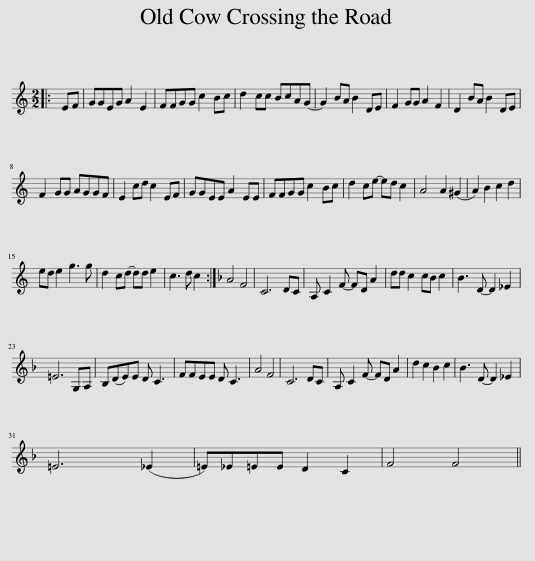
X:1
L:1/8
M:2/2
I:linebreak $
K:C
V:1 treble
V:1
|: EF | GGEG A2 E2 | FFGG c2 Bc | d2 cc BcAG- | G2 BA B2 DE | %5
 F2 GG A2 F2 | D2 BA B2 DE |$ F2 GG AGGF | E2 cd c2 EF | GGEE A2 EE | %10
 FFGG c2 Bc | d2 ce- ed c2 | A4 A2 (^G2 | A2) B2 c2 d2 |$ ed e2 g3 g | %15
 d2 cd- dd e2 | c3 d c2 :|[K:F] A4 F4 | C6 DC | A, C2 F- FD A2 | %20
 dd c2 cB c2 | B3 D- D2 _E2 |$ =E6 G,A, | B,(DE)E D C3 | FFEE D C3 | %25
 A4 F4 | C6 DC | A, C2 F- FD A2 | d2 c2 B2 c2 | B3 D- D2 _E2 |$ %30
 =E6 (_E2 | =E)_E=EE D2 C2 | F4 F4 || %33
